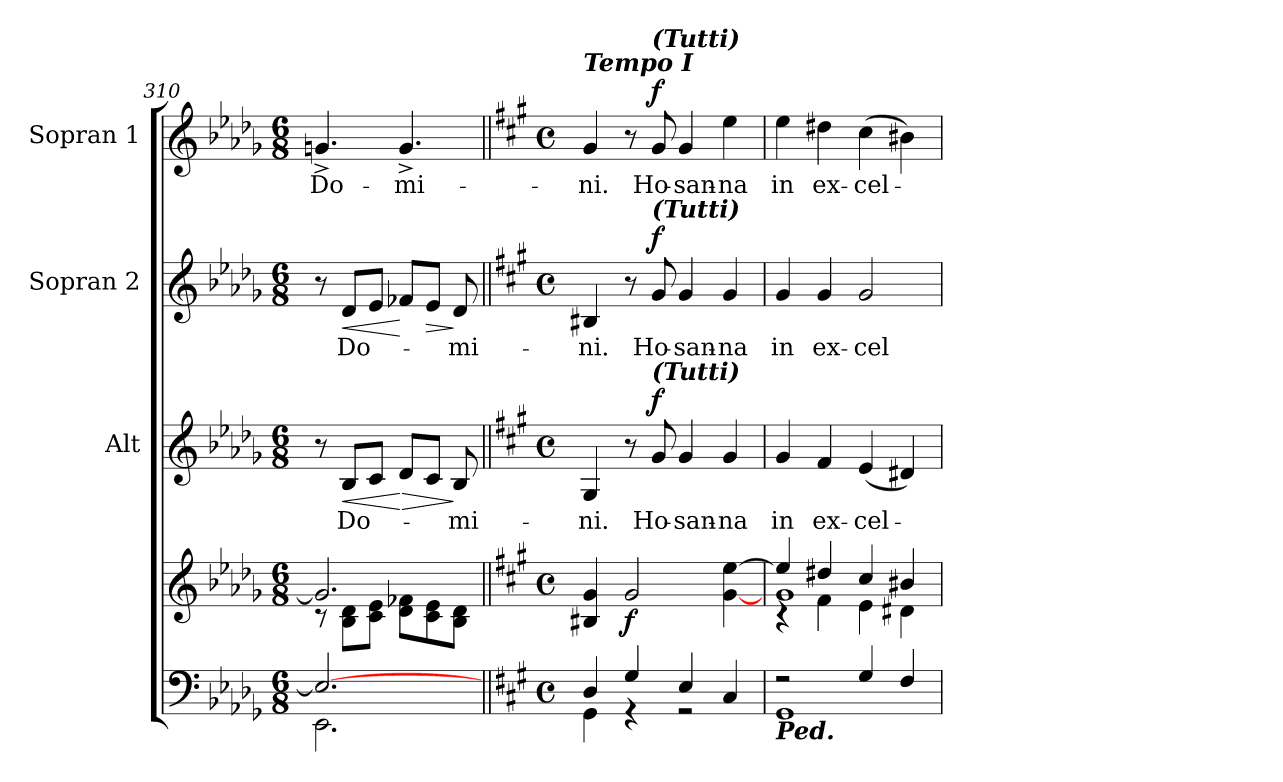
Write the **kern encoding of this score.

**kern	**kern	**dynam	**kern	**text	**dynam	**kern	**text	**dynam	**kern	**text	**dynam
*part4	*part4	*part4	*part3	*part3	*part3	*part2	*part2	*part2	*part1	*part1	*part1
*staff5	*staff4	*staff4/5	*staff3	*staff3	*staff3	*staff2	*staff2	*staff2	*staff1	*staff1	*staff1
*	*	*	*I"Alt	*	*	*I"Sopran 2	*	*	*I"Sopran 1	*	*
*	*	*	*I'A.	*	*	*I'S. 2	*	*	*I'S. 1	*	*
*clefF4	*clefG2	*	*clefG2	*	*	*clefG2	*	*	*clefG2	*	*
*k[b-e-a-d-g-]	*k[b-e-a-d-g-]	*	*k[b-e-a-d-g-]	*	*	*k[b-e-a-d-g-]	*	*	*k[b-e-a-d-g-]	*	*
*D-:	*D-:	*	*D-:	*	*	*D-:	*	*	*D-:	*	*
*M6/8	*M6/8	*	*M6/8	*	*	*M6/8	*	*	*M6/8	*	*
=310	=310	=310	=310	=310	=310	=310	=310	=310	=310	=310	=310
*^	*^	*	*	*	*	*	*	*	*	*	*
!	!	!	!	!	!	!	!	!	!	!	!	!LO:LY:b	!
2.E-/_	2.EE-\	2.g/]	8rc	.	8r	.	.	8r	.	.	4.gn^>/	Do-	.
!	!	!	!	!	!	!LO:LY:b	!LO:HP:b	!	!LO:LY:b	!LO:HP:b	!	!	!
.	.	.	8B-\ 8d-\L	.	8B-/L	Do-	<	8d-/L	Do-	<	.	.	.
.	.	.	8c\ 8e-\J	.	8c/J	.	.	8e-/J	.	.	.	.	.
!	!	!	!	!	!	!	!LO:HP:n=1:b	!	!	!	!	!LO:LY:b	!
.	.	.	8d-\ 8f-X\L	.	8d-/L	.	[ >	8f-X/L	.	[	4.g^>/	-mi-	.
!	!	!	!	!	!	!	!	!	!	!LO:HP:b	!	!	!
.	.	.	8c\ 8e-\	.	8c/J	.	.	8e-/J	.	>	.	.	.
!	!	!	!	!	!	!LO:LY:b	!	!	!LO:LY:b	!	!	!	!
.	.	.	8B-\ 8d-\J	.	8B-/	-mi-	]	8d-/	-mi-	]	.	.	.
*	*	*v	*v	*	*	*	*	*	*	*	*	*	*
!!LO:PB:g=z
=311||	=311||	=311||	=311||	=311||	=311||	=311||	=311||	=311||	=311||	=311||	=311||	=311||
*k[f#c#g#]	*	*k[f#c#g#]	*	*k[f#c#g#]	*	*	*k[f#c#g#]	*	*	*k[f#c#g#]	*	*
*A:	*	*A:	*	*A:	*	*	*A:	*	*	*A:	*	*
*M4/4	*	*M4/4	*	*M4/4	*	*	*M4/4	*	*	*M4/4	*	*
*met(c)	*	*met(c)	*	*met(c)	*	*	*met(c)	*	*	*met(c)	*	*
*	*	*^	*	*	*	*	*	*	*	*	*	*
!	!	!	!	!	!	!	!	!	!	!	!LO:TX:a:Bi:t=Tempo I	!	!
!	!	!	!	!	!	!LO:LY:b	!	!	!LO:LY:b	!	!	!LO:LY:b	!
*	*	*v	*v	*	*	*	*	*	*	*	*	*	*
4D/	4GG#\	4B#X/ 4g#/	.	4G#/	-ni.	.	4B#X/	-ni.	.	4g#/	-ni.	.
!	!	!	!LO:DY:b	!	!	!	!	!	!	!	!	!
4G#/	4rGG	2g#/	f	8r	.	.	8r	.	.	8r	.	.
!	!	!	!	!	!	!	!	!	!	!LO:TX:a:Bi:t=(Tutti)	!	!
!	!	!	!	!	!	!	!LO:TX:a:Bi:t=(Tutti)	!	!	!	!	!
!	!	!	!	!LO:TX:a:Bi:t=(Tutti)	!	!	!	!	!	!	!	!
!	!	!	!	!	!LO:LY:b	!LO:DY:a	!	!LO:LY:b	!LO:DY:a	!	!LO:LY:b	!LO:DY:a
.	.	.	.	8g#/	Ho-	f	8g#/	Ho-	f	8g#/	Ho-	f
!	!	!	!	!	!LO:LY:b	!	!	!LO:LY:b	!	!	!LO:LY:b	!
4E/	2rGG	.	.	4g#/	-san-	.	4g#/	-san-	.	4g#/	-san-	.
!	!	!	!	!	!LO:LY:b	!	!	!LO:LY:b	!	!	!LO:LY:b	!
4C#/	.	[4g#\ [4ee\	.	4g#/	-na	.	4g#/	-na	.	4ee\	-na	.
=312	=312	=312	=312	=312	=312	=312	=312	=312	=312	=312	=312	=312
*	*	*^	*	*	*	*	*	*	*	*	*	*
*	*	*	*^	*	*	*	*	*	*	*	*	*	*
!LO:TX:b:Bi:t=Ped.	!	!	!	!	!	!	!	!	!	!	!	!	!	!
!	!	!	!	!	!	!	!LO:LY:b	!	!	!LO:LY:b	!	!	!LO:LY:b	!
2rG	1GG#	4ee/]	4rB	1g#	.	4g#/	in	.	4g#/	in	.	4ee\	in	.
!	!	!	!	!	!	!	!LO:LY:b	!	!	!LO:LY:b	!	!	!LO:LY:b	!
.	.	4dd#X/	4f#\	.	.	4f#/	ex-	.	4g#/	ex-	.	4dd#X\	ex-	.
!	!	!	!	!	!	!	!LO:LY:b	!	!	!LO:LY:b	!	!	!LO:LY:b	!
4G#/	.	4cc#/	4e\	.	.	(<4e/	-cel-	.	2g#/	-cel-	.	(>4cc#\	-cel-	.
4F#/	.	4b#X/	4d#X\	.	.	4d#X/)	.	.	.	.	.	4b#X\)	.	.
*v	*v	*	*	*	*	*	*	*	*	*	*	*	*	*
*	*v	*v	*v	*	*	*	*	*	*	*	*	*	*
=	=	=	=	=	=	=	=	=	=	=	=
*-	*-	*-	*-	*-	*-	*-	*-	*-	*-	*-	*-
